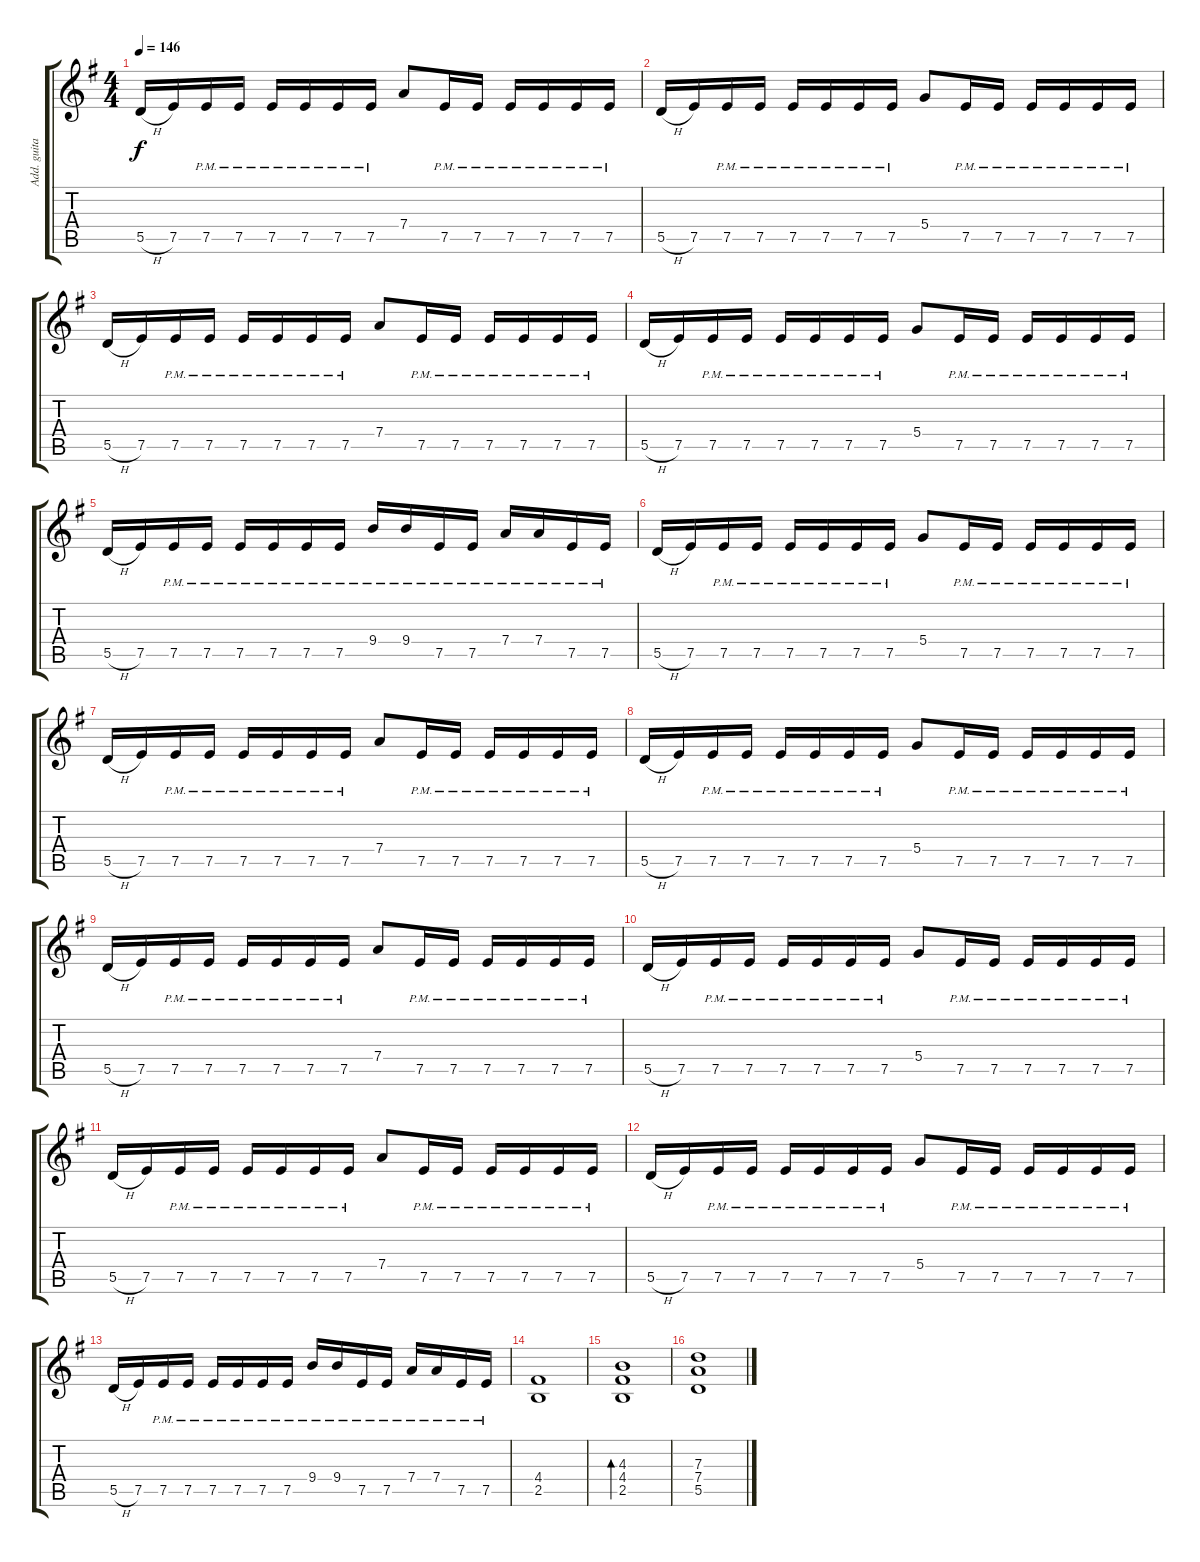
\track ("Add. guitar" "Add. guita") {instrument distortionguitar}
\staff {score tabs}
\tuning (E4 B3 G3 D3 A2 E2) {hide}
\ts (4 4)
\tempo 146
\clef g2
\ks eminor
5.5{h}.16{dy f} 7.5.16 7.5{pm}.16 7.5{pm}.16 7.5{pm}.16 7.5{pm}.16 7.5{pm}.16 7.5{pm}.16 7.4.8 7.5{pm}.16 7.5{pm}.16 7.5{pm}.16 7.5{pm}.16 7.5{pm}.16 7.5{pm}.16 |
5.5{h}.16 7.5.16 7.5{pm}.16 7.5{pm}.16 7.5{pm}.16 7.5{pm}.16 7.5{pm}.16 7.5{pm}.16 5.4.8 7.5{pm}.16 7.5{pm}.16 7.5{pm}.16 7.5{pm}.16 7.5{pm}.16 7.5{pm}.16 |
5.5{h}.16 7.5.16 7.5{pm}.16 7.5{pm}.16 7.5{pm}.16 7.5{pm}.16 7.5{pm}.16 7.5{pm}.16 7.4.8 7.5{pm}.16 7.5{pm}.16 7.5{pm}.16 7.5{pm}.16 7.5{pm}.16 7.5{pm}.16 |
5.5{h}.16 7.5.16 7.5{pm}.16 7.5{pm}.16 7.5{pm}.16 7.5{pm}.16 7.5{pm}.16 7.5{pm}.16 5.4.8 7.5{pm}.16 7.5{pm}.16 7.5{pm}.16 7.5{pm}.16 7.5{pm}.16 7.5{pm}.16 |
5.5{h}.16 7.5.16 7.5{pm}.16 7.5{pm}.16 7.5{pm}.16 7.5{pm}.16 7.5{pm}.16 7.5{pm}.16 9.4{pm}.16 9.4{pm}.16 7.5{pm}.16 7.5{pm}.16 7.4{pm}.16 7.4{pm}.16 7.5{pm}.16 7.5{pm}.16 |
5.5{h}.16 7.5.16 7.5{pm}.16 7.5{pm}.16 7.5{pm}.16 7.5{pm}.16 7.5{pm}.16 7.5{pm}.16 5.4.8 7.5{pm}.16 7.5{pm}.16 7.5{pm}.16 7.5{pm}.16 7.5{pm}.16 7.5{pm}.16 |
5.5{h}.16 7.5.16 7.5{pm}.16 7.5{pm}.16 7.5{pm}.16 7.5{pm}.16 7.5{pm}.16 7.5{pm}.16 7.4.8 7.5{pm}.16 7.5{pm}.16 7.5{pm}.16 7.5{pm}.16 7.5{pm}.16 7.5{pm}.16 |
5.5{h}.16 7.5.16 7.5{pm}.16 7.5{pm}.16 7.5{pm}.16 7.5{pm}.16 7.5{pm}.16 7.5{pm}.16 5.4.8 7.5{pm}.16 7.5{pm}.16 7.5{pm}.16 7.5{pm}.16 7.5{pm}.16 7.5{pm}.16 |
5.5{h}.16 7.5.16 7.5{pm}.16 7.5{pm}.16 7.5{pm}.16 7.5{pm}.16 7.5{pm}.16 7.5{pm}.16 7.4.8 7.5{pm}.16 7.5{pm}.16 7.5{pm}.16 7.5{pm}.16 7.5{pm}.16 7.5{pm}.16 |
5.5{h}.16 7.5.16 7.5{pm}.16 7.5{pm}.16 7.5{pm}.16 7.5{pm}.16 7.5{pm}.16 7.5{pm}.16 5.4.8 7.5{pm}.16 7.5{pm}.16 7.5{pm}.16 7.5{pm}.16 7.5{pm}.16 7.5{pm}.16 |
5.5{h}.16 7.5.16 7.5{pm}.16 7.5{pm}.16 7.5{pm}.16 7.5{pm}.16 7.5{pm}.16 7.5{pm}.16 7.4.8 7.5{pm}.16 7.5{pm}.16 7.5{pm}.16 7.5{pm}.16 7.5{pm}.16 7.5{pm}.16 |
5.5{h}.16 7.5.16 7.5{pm}.16 7.5{pm}.16 7.5{pm}.16 7.5{pm}.16 7.5{pm}.16 7.5{pm}.16 5.4.8 7.5{pm}.16 7.5{pm}.16 7.5{pm}.16 7.5{pm}.16 7.5{pm}.16 7.5{pm}.16 |
5.5{h}.16 7.5.16 7.5{pm}.16 7.5{pm}.16 7.5{pm}.16 7.5{pm}.16 7.5{pm}.16 7.5{pm}.16 9.4{pm}.16 9.4{pm}.16 7.5{pm}.16 7.5{pm}.16 7.4{pm}.16 7.4{pm}.16 7.5{pm}.16 7.5{pm}.16 |
(4.4 2.5).1 |
(4.3 4.4 2.5).1{bd 120} |
(7.3 7.4 5.5).1
